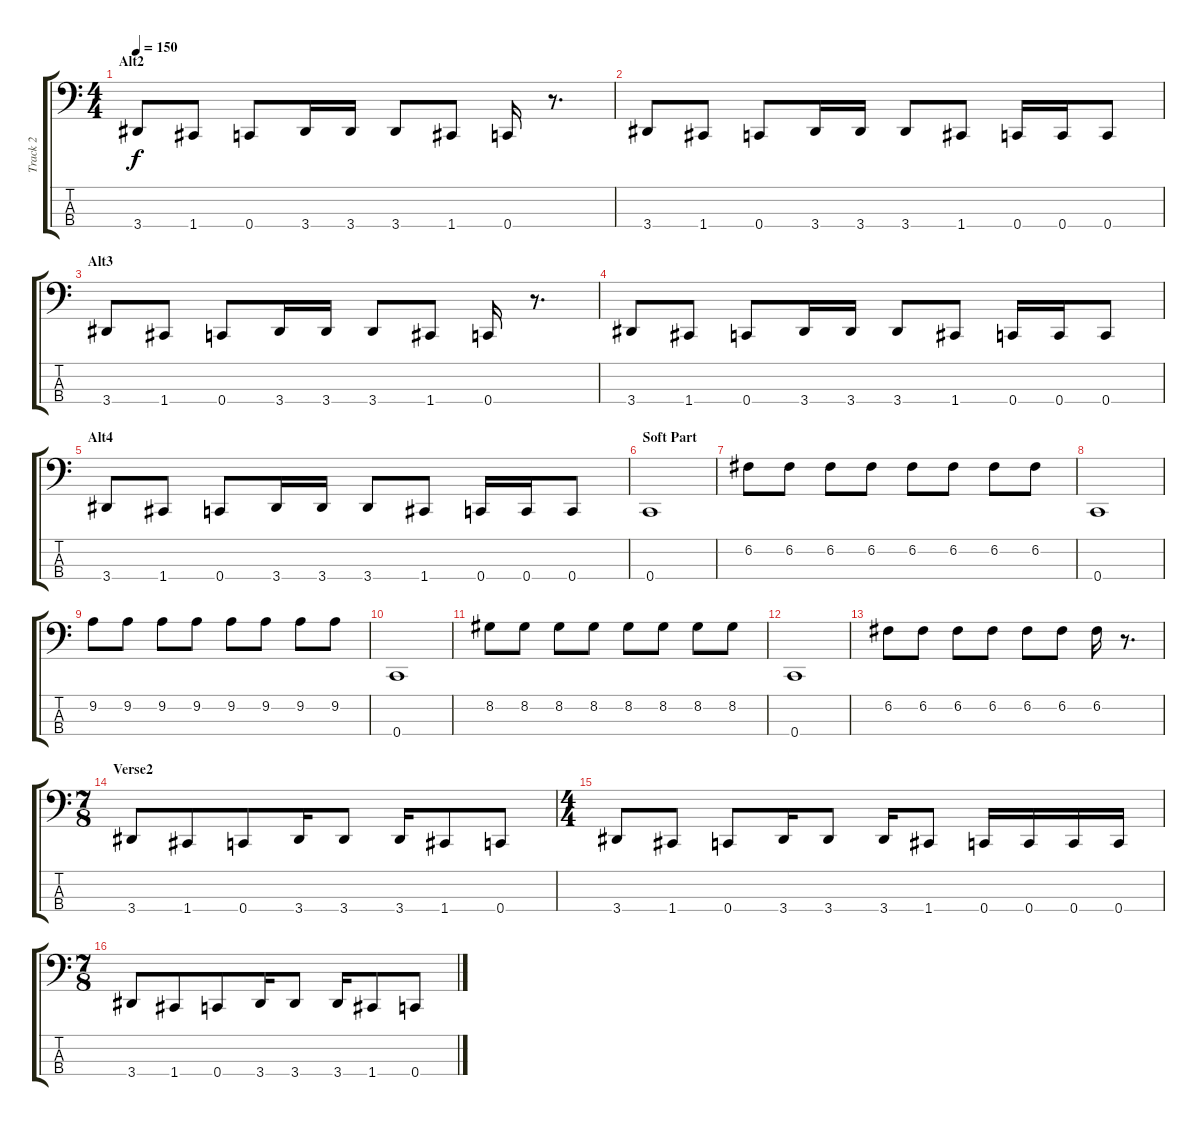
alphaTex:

\track ("Track 2" "Track 2") {instrument electricbasspick}
\staff {score tabs}
\tuning (F2 C2 G1 C1) {hide}
\ts (4 4)
\section ("" "Alt2")
\tempo 150
\clef f4
\ks c
3.4.8{dy f} 1.4.8 0.4.8 3.4.16 3.4.16 3.4.8 1.4.8 0.4.16 r.8{d} |
3.4.8 1.4.8 0.4.8 3.4.16 3.4.16 3.4.8 1.4.8 0.4.16 0.4.16 0.4.8 |
\section ("" "Alt3")
3.4.8 1.4.8 0.4.8 3.4.16 3.4.16 3.4.8 1.4.8 0.4.16 r.8{d} |
3.4.8 1.4.8 0.4.8 3.4.16 3.4.16 3.4.8 1.4.8 0.4.16 0.4.16 0.4.8 |
\section ("" "Alt4")
3.4.8 1.4.8 0.4.8 3.4.16 3.4.16 3.4.8 1.4.8 0.4.16 0.4.16 0.4.8 |
\section ("" "Soft Part")
0.4.1 |
6.2.8 6.2.8 6.2.8 6.2.8 6.2.8 6.2.8 6.2.8 6.2.8 |
0.4.1 |
9.2.8 9.2.8 9.2.8 9.2.8 9.2.8 9.2.8 9.2.8 9.2.8 |
0.4.1 |
8.2.8 8.2.8 8.2.8 8.2.8 8.2.8 8.2.8 8.2.8 8.2.8 |
0.4.1 |
6.2.8 6.2.8 6.2.8 6.2.8 6.2.8 6.2.8 6.2.16 r.8{d} |
\ts (7 8)
\section ("" "Verse2")
3.4.8 1.4.8 0.4.8 3.4.16 3.4.8 3.4.16 1.4.8 0.4.8 |
\ts (4 4)
3.4.8 1.4.8 0.4.8 3.4.16 3.4.8 3.4.16 1.4.8 0.4.16 0.4.16 0.4.16 0.4.16 |
\ts (7 8)
3.4.8 1.4.8 0.4.8 3.4.16 3.4.8 3.4.16 1.4.8 0.4.8
